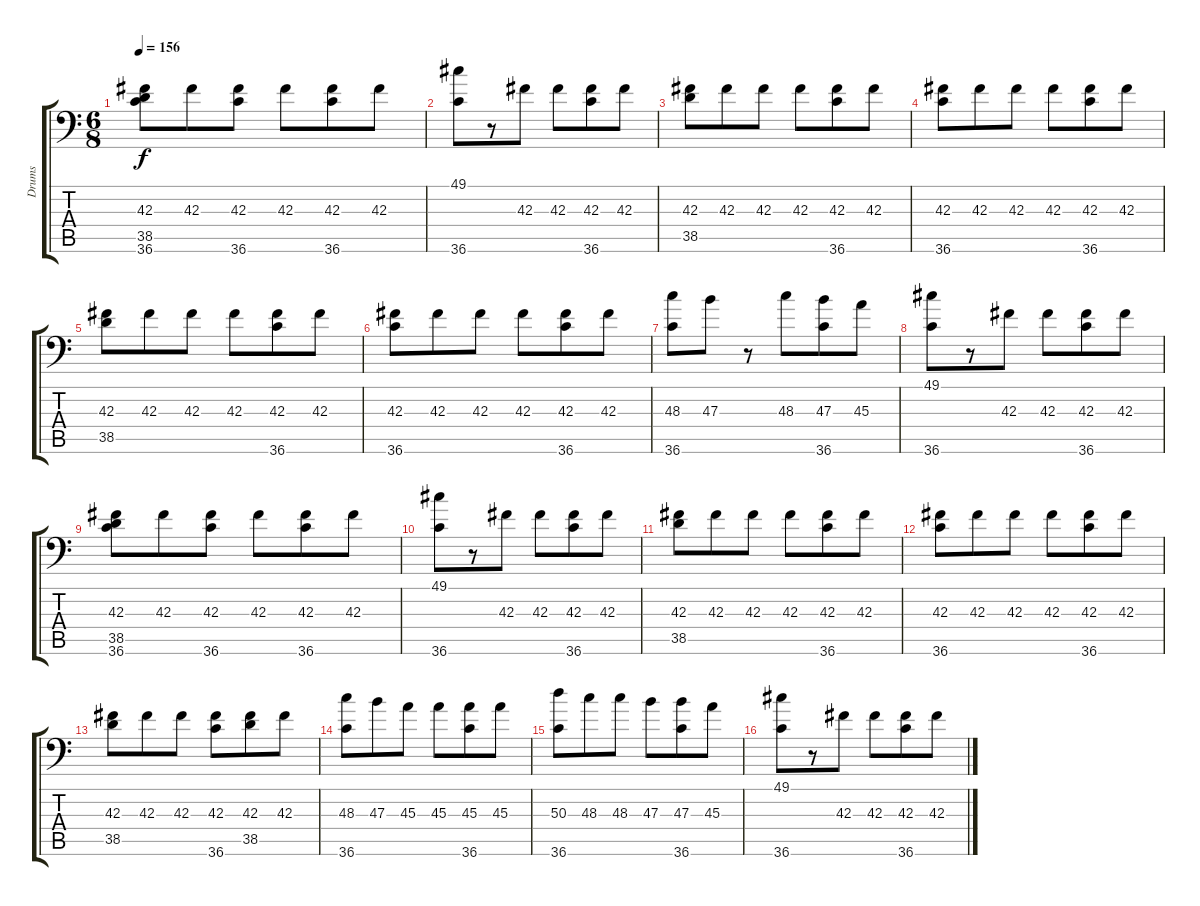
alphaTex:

\track ("Drums" "Drums") {instrument acousticgrandpiano}
\staff {score tabs}
\tuning (C-1 C-1 C-1 C-1 C-1 C-1) {hide}
\ts (6 8)
\tempo 156
\clef f4
\ks c
(42.3 38.5 36.6).8{dy f} 42.3.8 (42.3 36.6).8 42.3.8 (42.3 36.6).8 42.3.8 |
(49.1 36.6).8 r.8 42.3.8 42.3.8 (42.3 36.6).8 42.3.8 |
(42.3 38.5).8 42.3.8 42.3.8 42.3.8 (42.3 36.6).8 42.3.8 |
(42.3 36.6).8 42.3.8 42.3.8 42.3.8 (42.3 36.6).8 42.3.8 |
(42.3 38.5).8 42.3.8 42.3.8 42.3.8 (42.3 36.6).8 42.3.8 |
(42.3 36.6).8 42.3.8 42.3.8 42.3.8 (42.3 36.6).8 42.3.8 |
(48.3 36.6).8 47.3.8 r.8 48.3.8 (47.3 36.6).8 45.3.8 |
(49.1 36.6).8 r.8 42.3.8 42.3.8 (42.3 36.6).8 42.3.8 |
(42.3 38.5 36.6).8 42.3.8 (42.3 36.6).8 42.3.8 (42.3 36.6).8 42.3.8 |
(49.1 36.6).8 r.8 42.3.8 42.3.8 (42.3 36.6).8 42.3.8 |
(42.3 38.5).8 42.3.8 42.3.8 42.3.8 (42.3 36.6).8 42.3.8 |
(42.3 36.6).8 42.3.8 42.3.8 42.3.8 (42.3 36.6).8 42.3.8 |
(42.3 38.5).8 42.3.8 42.3.8 (42.3 36.6).8 (42.3 38.5).8 42.3.8 |
(48.3 36.6).8 47.3.8 45.3.8 45.3.8 (45.3 36.6).8 45.3.8 |
(50.3 36.6).8 48.3.8 48.3.8 47.3.8 (47.3 36.6).8 45.3.8 |
(49.1 36.6).8 r.8 42.3.8 42.3.8 (42.3 36.6).8 42.3.8
